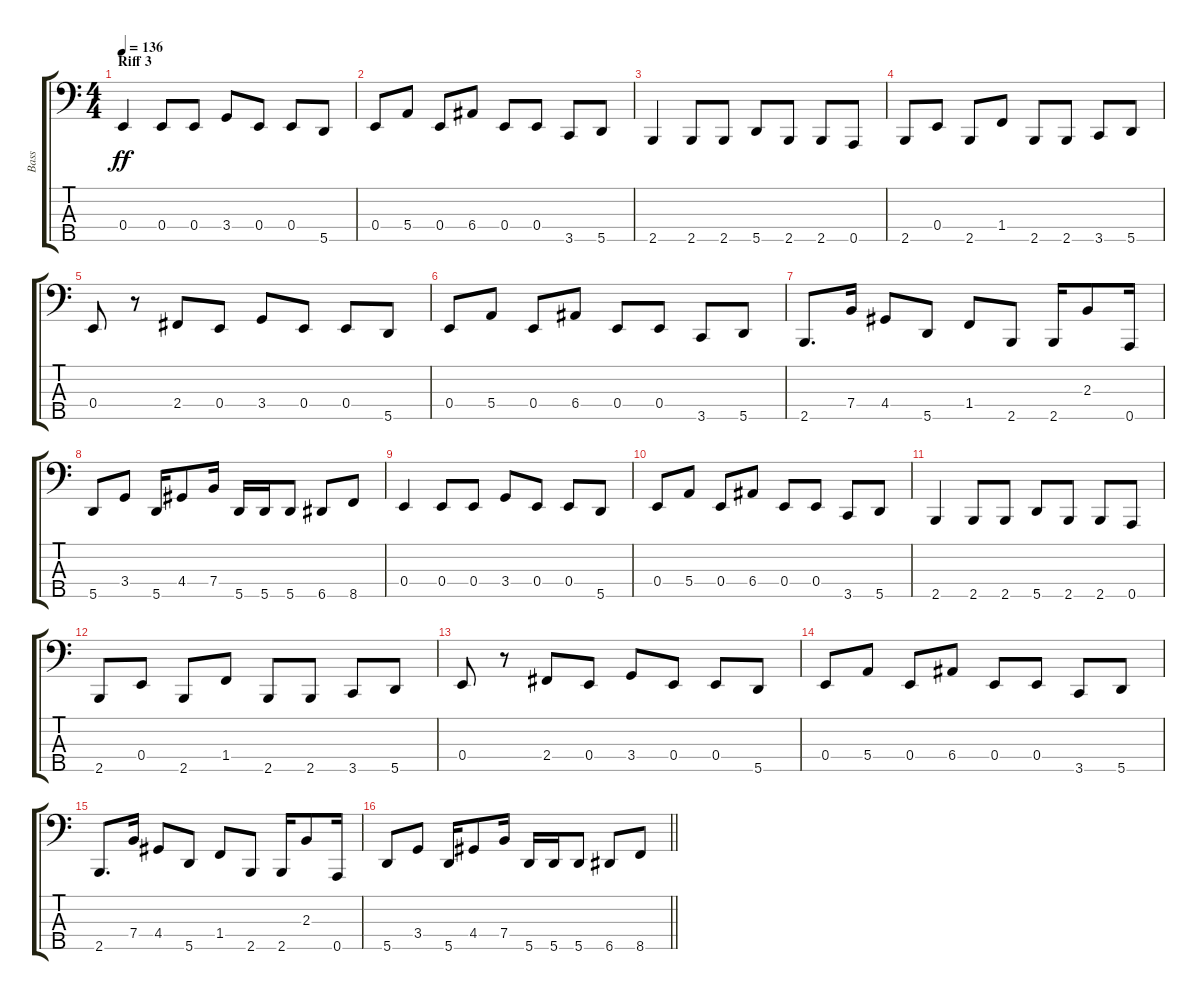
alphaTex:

\track ("Bass" "Bass") {instrument electricbasspick}
\staff {score tabs}
\tuning (G2 D2 A1 E1 A0) {hide}
\ts (4 4)
\section ("" "Riff 3")
\tempo 136
\clef f4
\ks c
0.4.4{dy ff} 0.4.8 0.4.8 3.4.8 0.4.8 0.4.8 5.5.8 |
0.4.8 5.4.8 0.4.8 6.4.8 0.4.8 0.4.8 3.5.8 5.5.8 |
2.5.4 2.5.8 2.5.8 5.5.8 2.5.8 2.5.8 0.5.8 |
2.5.8 0.4.8 2.5.8 1.4.8 2.5.8 2.5.8 3.5.8 5.5.8 |
0.4.8 r.8 2.4.8 0.4.8 3.4.8 0.4.8 0.4.8 5.5.8 |
0.4.8 5.4.8 0.4.8 6.4.8 0.4.8 0.4.8 3.5.8 5.5.8 |
2.5.8{d} 7.4.16 4.4.8 5.5.8 1.4.8 2.5.8 2.5.16 2.3.8 0.5.16 |
5.5.8 3.4.8 5.5.16 4.4.8 7.4.16 5.5.16 5.5.16 5.5.8 6.5.8 8.5.8 |
0.4.4 0.4.8 0.4.8 3.4.8 0.4.8 0.4.8 5.5.8 |
0.4.8 5.4.8 0.4.8 6.4.8 0.4.8 0.4.8 3.5.8 5.5.8 |
2.5.4 2.5.8 2.5.8 5.5.8 2.5.8 2.5.8 0.5.8 |
2.5.8 0.4.8 2.5.8 1.4.8 2.5.8 2.5.8 3.5.8 5.5.8 |
0.4.8 r.8 2.4.8 0.4.8 3.4.8 0.4.8 0.4.8 5.5.8 |
0.4.8 5.4.8 0.4.8 6.4.8 0.4.8 0.4.8 3.5.8 5.5.8 |
2.5.8{d} 7.4.16 4.4.8 5.5.8 1.4.8 2.5.8 2.5.16 2.3.8 0.5.16 |
\barLineRight lightlight
5.5.8 3.4.8 5.5.16 4.4.8 7.4.16 5.5.16 5.5.16 5.5.8 6.5.8 8.5.8
